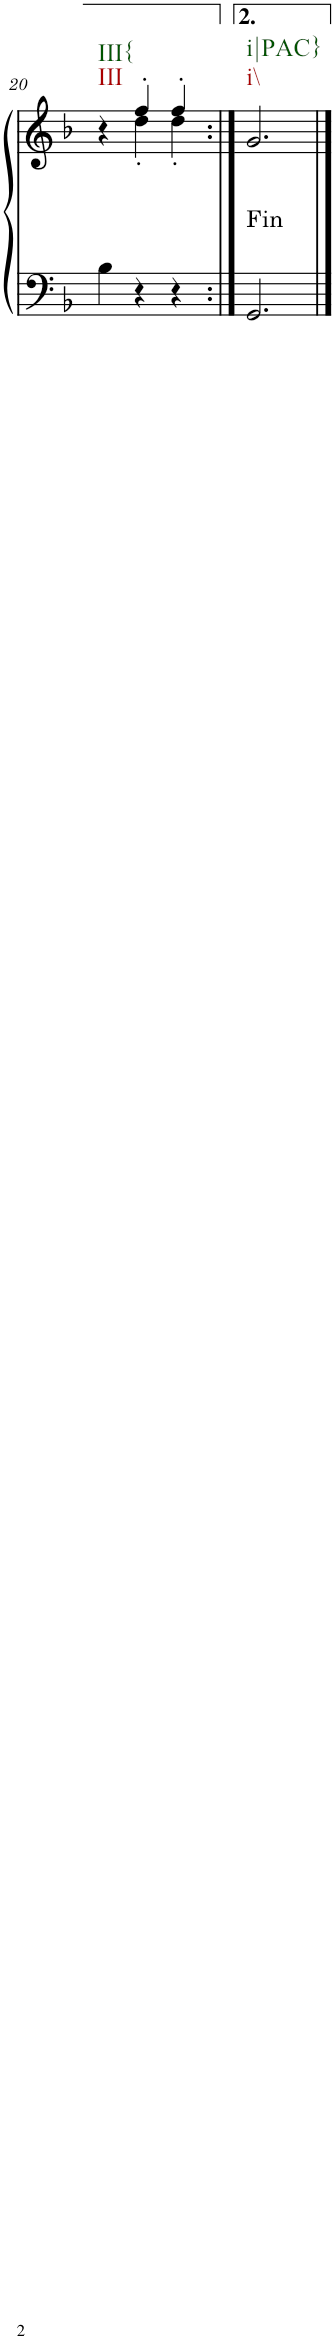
**kern	**kern
*part1	*part1
*staff2	*staff1
*I"Piano	*
*I'Pno.	*
!!LO:PB:g=z
*clefF4	*clefG2
*k[b-]	*k[b-]
*M3/4	*M3/4
=20	=20
*	*^
!	!LO:TX:b:t=III	!
!	!LO:TX:b:t=III{	!
4B-\	4r	4ryy
4r	4ff'/	4dd'\
4r	4ff'/	4dd'\
=46:|!	=46:|!	=46:|!
!	!LO:TX:b:t=i\\	!
!	!LO:TX:b:t=i|PAC}	!
!LO:TX:a:t=Fin	!	!
*	*v	*v
2.GG/	2.g/
==	==
*-	*-
